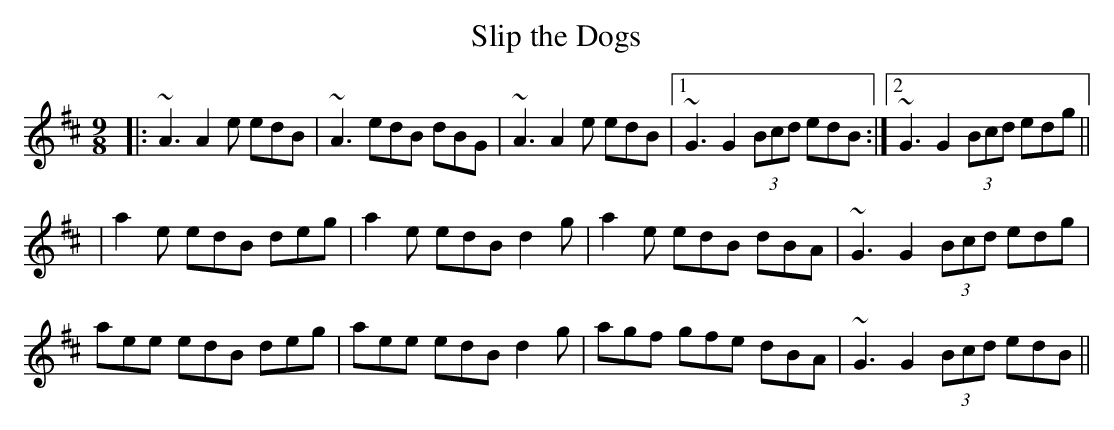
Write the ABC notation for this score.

X:1
T: Slip the Dogs
M: 9/8
L: 1/8
K: Amix
|:~A3 A2 e edB|~A3 edB dBG|~A3 A2 e edB|1 ~G3 G2 (3Bcd edB:|2 ~G3 G2 (3Bcd edg||
|a2 e edB deg|a2 e edB d2 g|a2 e edB dBA|~G3 G2 (3Bcd edg|
aee edB deg|aee edB d2 g|agf gfe dBA|~G3 G2 (3Bcd edB||
